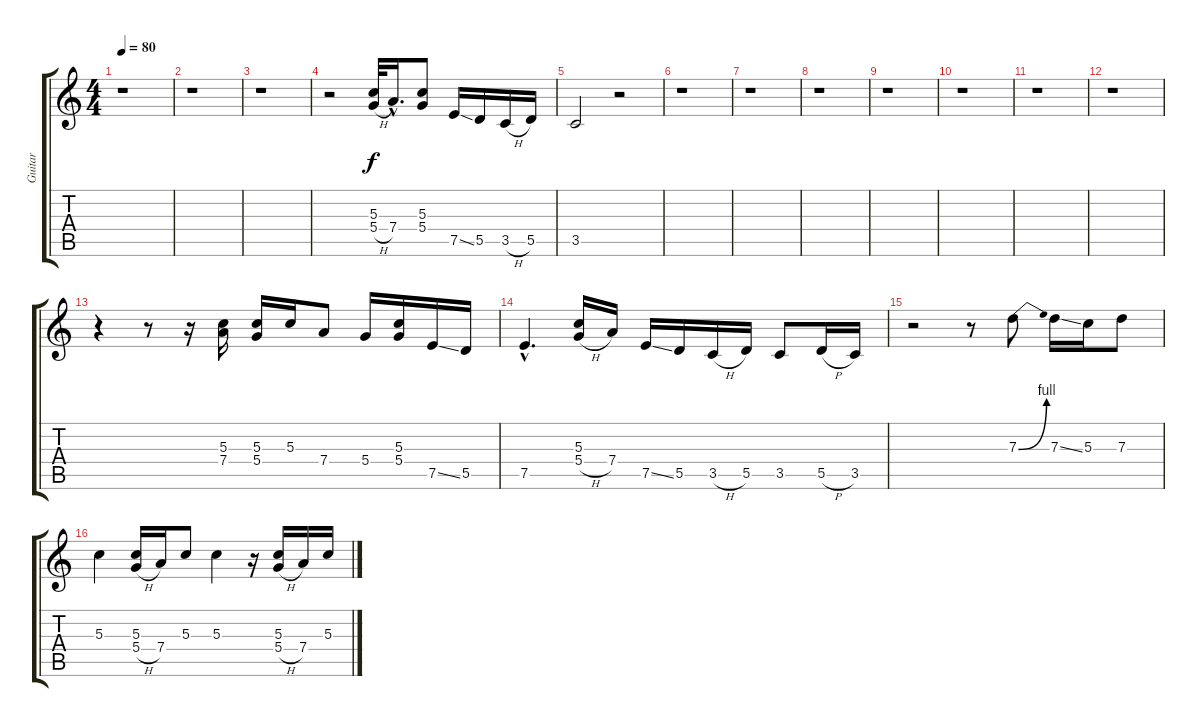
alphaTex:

\track ("Guitar" "Guitar") {instrument electricguitarclean}
\staff {score tabs}
\tuning (E4 B3 G3 D3 A2 E2) {hide}
\ts (4 4)
\tempo 80
\clef g2
\ks c
r.1{dy f} |
r.1 |
r.1 |
r.2 (5.3 5.4{h}).32 7.4{hac}.16{d} (5.3 5.4).8 7.5{ss}.16 5.5.16 3.5{h}.16 5.5.16 |
3.5.2 r.2 |
r.1 |
r.1 |
r.1 |
r.1 |
r.1 |
r.1 |
r.1 |
r.4 r.8 r.16 (5.3 7.4).16 (5.3 5.4).16 5.3.16 7.4.8 5.4.16 (5.3 5.4).16 7.5{ss}.16 5.5.16 |
7.5{hac}.4{d} (5.3 5.4{h}).16 7.4.16 7.5{ss}.16 5.5.16 3.5{h}.16 5.5.16 3.5.8 5.5{h}.16 3.5.16 |
r.2 r.8 7.3{be (bend 0 0 60 4)}.8 7.3{ss}.16 5.3.16 7.3.8 |
5.3.4 (5.3 5.4{h}).16 7.4.16 5.3.8 5.3.4 r.16 (5.3 5.4{h}).16 7.4.16 5.3.16
